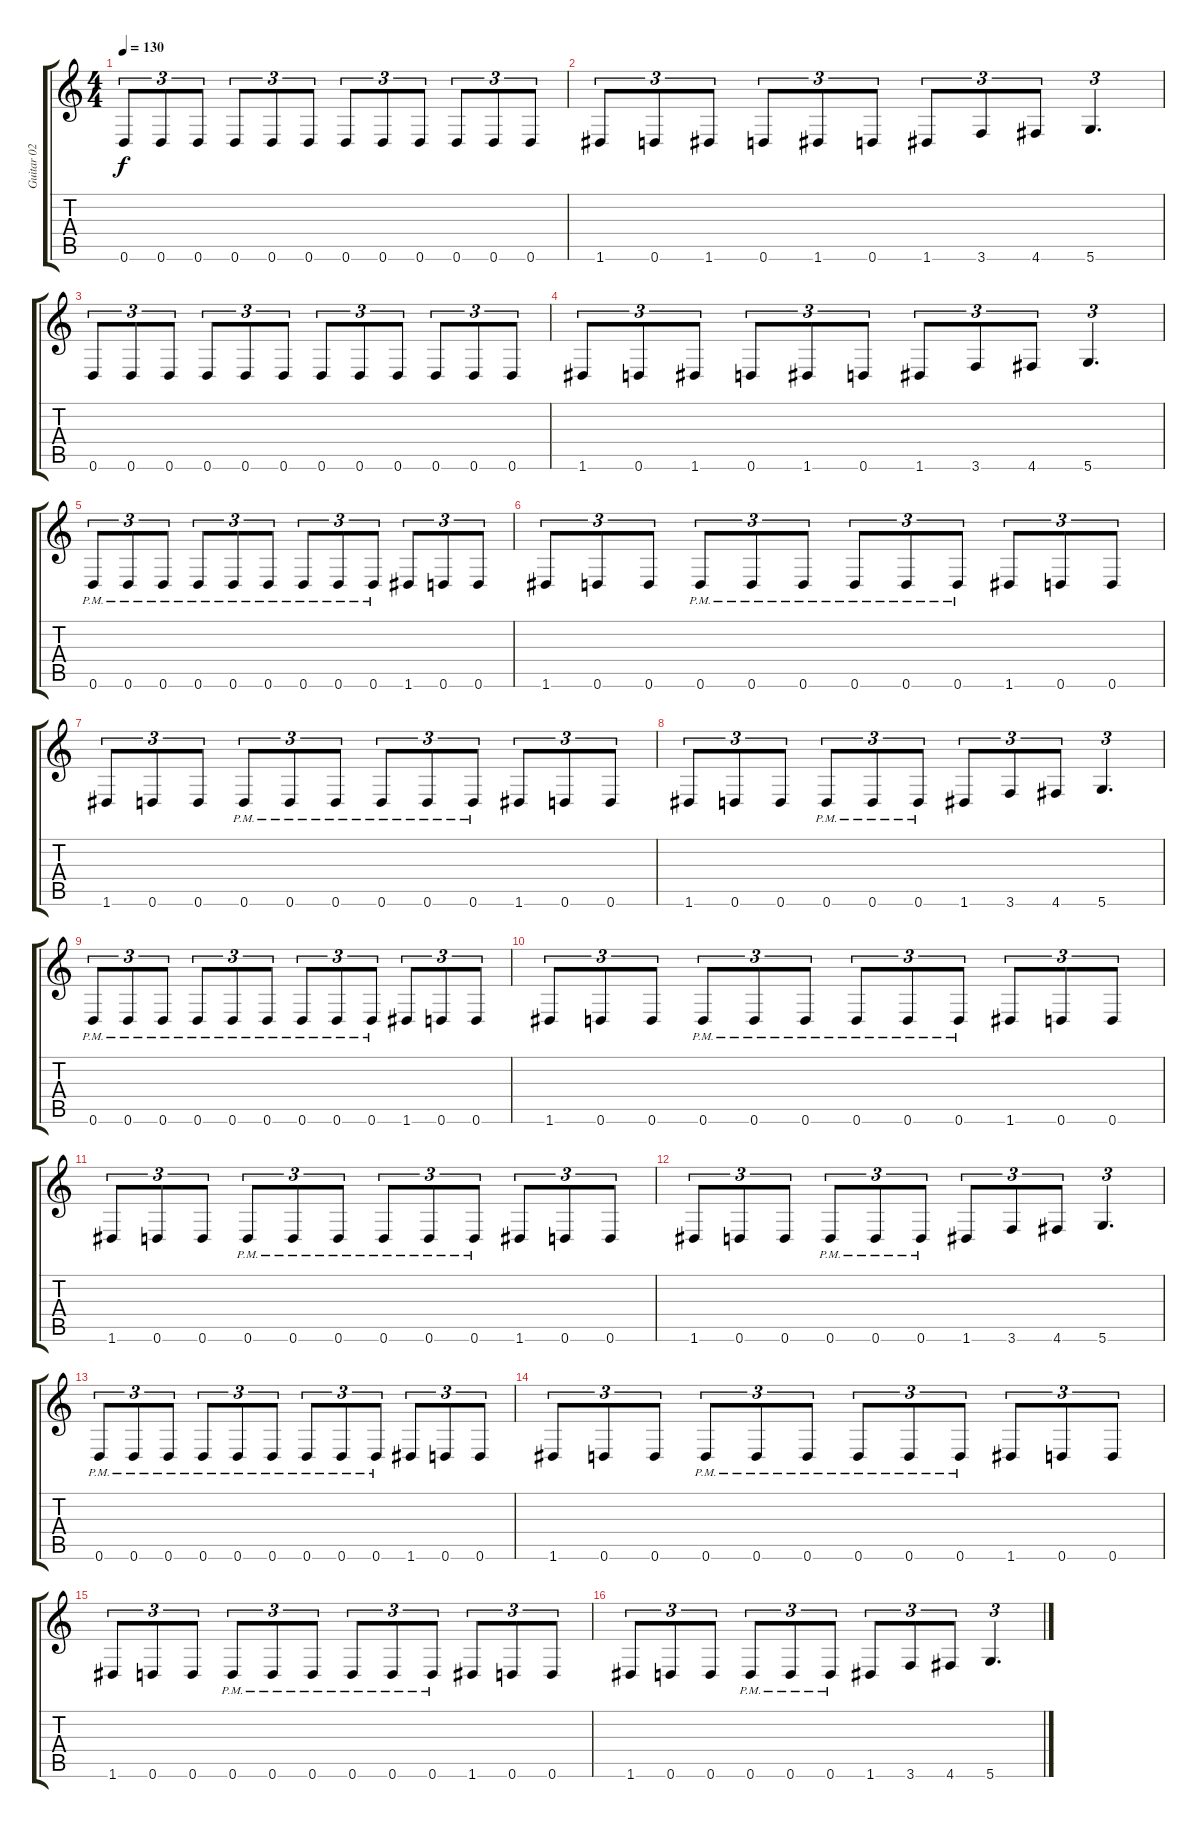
\track ("Guitar 02" "Guitar 02") {mute instrument distortionguitar}
\staff {score tabs}
\tuning (E4 B3 G3 D3 A2 D2) {hide}
\ts (4 4)
\tempo 130
\clef g2
\ks c
0.6.8{tu (3 2) dy f} 0.6.8{tu (3 2)} 0.6.8{tu (3 2)} 0.6.8{tu (3 2)} 0.6.8{tu (3 2)} 0.6.8{tu (3 2)} 0.6.8{tu (3 2)} 0.6.8{tu (3 2)} 0.6.8{tu (3 2)} 0.6.8{tu (3 2)} 0.6.8{tu (3 2)} 0.6.8{tu (3 2)} |
1.6.8{tu (3 2)} 0.6.8{tu (3 2)} 1.6.8{tu (3 2)} 0.6.8{tu (3 2)} 1.6.8{tu (3 2)} 0.6.8{tu (3 2)} 1.6.8{tu (3 2)} 3.6.8{tu (3 2)} 4.6.8{tu (3 2)} 5.6.4{d tu (3 2)} |
0.6.8{tu (3 2)} 0.6.8{tu (3 2)} 0.6.8{tu (3 2)} 0.6.8{tu (3 2)} 0.6.8{tu (3 2)} 0.6.8{tu (3 2)} 0.6.8{tu (3 2)} 0.6.8{tu (3 2)} 0.6.8{tu (3 2)} 0.6.8{tu (3 2)} 0.6.8{tu (3 2)} 0.6.8{tu (3 2)} |
1.6.8{tu (3 2)} 0.6.8{tu (3 2)} 1.6.8{tu (3 2)} 0.6.8{tu (3 2)} 1.6.8{tu (3 2)} 0.6.8{tu (3 2)} 1.6.8{tu (3 2)} 3.6.8{tu (3 2)} 4.6.8{tu (3 2)} 5.6.4{d tu (3 2)} |
0.6{pm}.8{tu (3 2)} 0.6{pm}.8{tu (3 2)} 0.6{pm}.8{tu (3 2)} 0.6{pm}.8{tu (3 2)} 0.6{pm}.8{tu (3 2)} 0.6{pm}.8{tu (3 2)} 0.6{pm}.8{tu (3 2)} 0.6{pm}.8{tu (3 2)} 0.6{pm}.8{tu (3 2)} 1.6.8{tu (3 2)} 0.6.8{tu (3 2)} 0.6.8{tu (3 2)} |
1.6.8{tu (3 2)} 0.6.8{tu (3 2)} 0.6.8{tu (3 2)} 0.6{pm}.8{tu (3 2)} 0.6{pm}.8{tu (3 2)} 0.6{pm}.8{tu (3 2)} 0.6{pm}.8{tu (3 2)} 0.6{pm}.8{tu (3 2)} 0.6{pm}.8{tu (3 2)} 1.6.8{tu (3 2)} 0.6.8{tu (3 2)} 0.6.8{tu (3 2)} |
1.6.8{tu (3 2)} 0.6.8{tu (3 2)} 0.6.8{tu (3 2)} 0.6{pm}.8{tu (3 2)} 0.6{pm}.8{tu (3 2)} 0.6{pm}.8{tu (3 2)} 0.6{pm}.8{tu (3 2)} 0.6{pm}.8{tu (3 2)} 0.6{pm}.8{tu (3 2)} 1.6.8{tu (3 2)} 0.6.8{tu (3 2)} 0.6.8{tu (3 2)} |
1.6.8{tu (3 2)} 0.6.8{tu (3 2)} 0.6.8{tu (3 2)} 0.6{pm}.8{tu (3 2)} 0.6{pm}.8{tu (3 2)} 0.6{pm}.8{tu (3 2)} 1.6.8{tu (3 2)} 3.6.8{tu (3 2)} 4.6.8{tu (3 2)} 5.6.4{d tu (3 2)} |
0.6{pm}.8{tu (3 2)} 0.6{pm}.8{tu (3 2)} 0.6{pm}.8{tu (3 2)} 0.6{pm}.8{tu (3 2)} 0.6{pm}.8{tu (3 2)} 0.6{pm}.8{tu (3 2)} 0.6{pm}.8{tu (3 2)} 0.6{pm}.8{tu (3 2)} 0.6{pm}.8{tu (3 2)} 1.6.8{tu (3 2)} 0.6.8{tu (3 2)} 0.6.8{tu (3 2)} |
1.6.8{tu (3 2)} 0.6.8{tu (3 2)} 0.6.8{tu (3 2)} 0.6{pm}.8{tu (3 2)} 0.6{pm}.8{tu (3 2)} 0.6{pm}.8{tu (3 2)} 0.6{pm}.8{tu (3 2)} 0.6{pm}.8{tu (3 2)} 0.6{pm}.8{tu (3 2)} 1.6.8{tu (3 2)} 0.6.8{tu (3 2)} 0.6.8{tu (3 2)} |
1.6.8{tu (3 2)} 0.6.8{tu (3 2)} 0.6.8{tu (3 2)} 0.6{pm}.8{tu (3 2)} 0.6{pm}.8{tu (3 2)} 0.6{pm}.8{tu (3 2)} 0.6{pm}.8{tu (3 2)} 0.6{pm}.8{tu (3 2)} 0.6{pm}.8{tu (3 2)} 1.6.8{tu (3 2)} 0.6.8{tu (3 2)} 0.6.8{tu (3 2)} |
1.6.8{tu (3 2)} 0.6.8{tu (3 2)} 0.6.8{tu (3 2)} 0.6{pm}.8{tu (3 2)} 0.6{pm}.8{tu (3 2)} 0.6{pm}.8{tu (3 2)} 1.6.8{tu (3 2)} 3.6.8{tu (3 2)} 4.6.8{tu (3 2)} 5.6.4{d tu (3 2)} |
0.6{pm}.8{tu (3 2)} 0.6{pm}.8{tu (3 2)} 0.6{pm}.8{tu (3 2)} 0.6{pm}.8{tu (3 2)} 0.6{pm}.8{tu (3 2)} 0.6{pm}.8{tu (3 2)} 0.6{pm}.8{tu (3 2)} 0.6{pm}.8{tu (3 2)} 0.6{pm}.8{tu (3 2)} 1.6.8{tu (3 2)} 0.6.8{tu (3 2)} 0.6.8{tu (3 2)} |
1.6.8{tu (3 2)} 0.6.8{tu (3 2)} 0.6.8{tu (3 2)} 0.6{pm}.8{tu (3 2)} 0.6{pm}.8{tu (3 2)} 0.6{pm}.8{tu (3 2)} 0.6{pm}.8{tu (3 2)} 0.6{pm}.8{tu (3 2)} 0.6{pm}.8{tu (3 2)} 1.6.8{tu (3 2)} 0.6.8{tu (3 2)} 0.6.8{tu (3 2)} |
1.6.8{tu (3 2)} 0.6.8{tu (3 2)} 0.6.8{tu (3 2)} 0.6{pm}.8{tu (3 2)} 0.6{pm}.8{tu (3 2)} 0.6{pm}.8{tu (3 2)} 0.6{pm}.8{tu (3 2)} 0.6{pm}.8{tu (3 2)} 0.6{pm}.8{tu (3 2)} 1.6.8{tu (3 2)} 0.6.8{tu (3 2)} 0.6.8{tu (3 2)} |
1.6.8{tu (3 2)} 0.6.8{tu (3 2)} 0.6.8{tu (3 2)} 0.6{pm}.8{tu (3 2)} 0.6{pm}.8{tu (3 2)} 0.6{pm}.8{tu (3 2)} 1.6.8{tu (3 2)} 3.6.8{tu (3 2)} 4.6.8{tu (3 2)} 5.6.4{d tu (3 2)}
